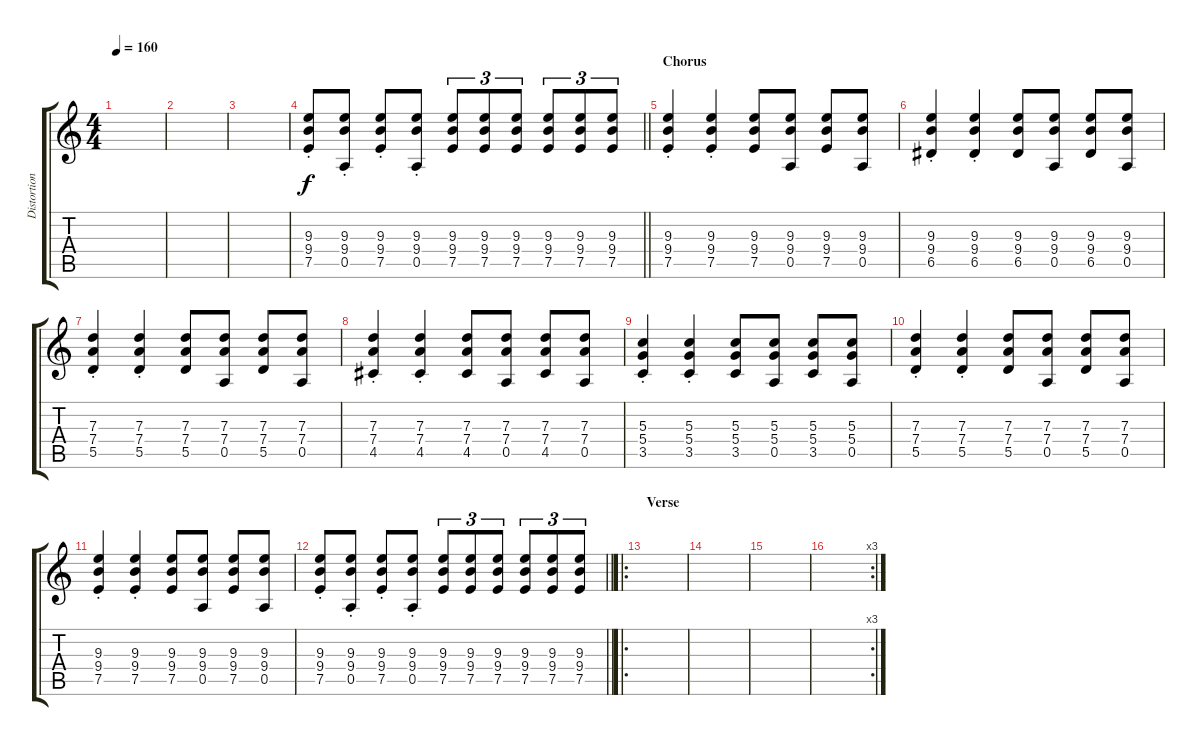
\track ("Distortion" "Distortion") {instrument overdrivenguitar}
\staff {score tabs}
\tuning (E4 B3 G3 D3 A2 E2) {hide}
\ts (4 4)
\tempo 160
\clef g2
\ks c
|
|
|
\barLineRight lightlight
(9.3 9.4{st} 7.5).8 (9.3 9.4{st} 0.5).8 (9.3 9.4{st} 7.5).8 (9.3 9.4{st} 0.5).8 (9.3 9.4 7.5).8{tu (3 2)} (9.3 9.4 7.5).8{tu (3 2)} (9.3 9.4 7.5).8{tu (3 2)} (9.3 9.4 7.5).8{tu (3 2)} (9.3 9.4 7.5).8{tu (3 2)} (9.3 9.4 7.5).8{tu (3 2)} |
\section ("" "Chorus")
(9.3 9.4{st} 7.5).4 (9.3 9.4{st} 7.5).4 (9.3 9.4 7.5).8 (9.3 9.4 0.5).8 (9.3 9.4 7.5).8 (9.3 9.4 0.5).8 |
(9.3 9.4{st} 6.5).4 (9.3 9.4{st} 6.5).4 (9.3 9.4 6.5).8 (9.3 9.4 0.5).8 (9.3 9.4 6.5).8 (9.3 9.4 0.5).8 |
(7.3 7.4{st} 5.5).4 (7.3 7.4{st} 5.5).4 (7.3 7.4 5.5).8 (7.3 7.4 0.5).8 (7.3 7.4 5.5).8 (7.3 7.4 0.5).8 |
(7.3 7.4{st} 4.5).4 (7.3 7.4{st} 4.5).4 (7.3 7.4 4.5).8 (7.3 7.4 0.5).8 (7.3 7.4 4.5).8 (7.3 7.4 0.5).8 |
(5.3 5.4{st} 3.5).4 (5.3 5.4{st} 3.5).4 (5.3 5.4 3.5).8 (5.3 5.4 0.5).8 (5.3 5.4 3.5).8 (5.3 5.4 0.5).8 |
(7.3 7.4{st} 5.5).4 (7.3 7.4{st} 5.5).4 (7.3 7.4 5.5).8 (7.3 7.4 0.5).8 (7.3 7.4 5.5).8 (7.3 7.4 0.5).8 |
(9.3 9.4{st} 7.5).4 (9.3 9.4{st} 7.5).4 (9.3 9.4 7.5).8 (9.3 9.4 0.5).8 (9.3 9.4 7.5).8 (9.3 9.4 0.5).8 |
\barLineRight lightlight
(9.3 9.4{st} 7.5).8 (9.3 9.4{st} 0.5).8 (9.3 9.4{st} 7.5).8 (9.3 9.4{st} 0.5).8 (9.3 9.4 7.5).8{tu (3 2)} (9.3 9.4 7.5).8{tu (3 2)} (9.3 9.4 7.5).8{tu (3 2)} (9.3 9.4 7.5).8{tu (3 2)} (9.3 9.4 7.5).8{tu (3 2)} (9.3 9.4 7.5).8{tu (3 2)} |
\ro
\section ("" "Verse")
|
|
|
\rc 3
